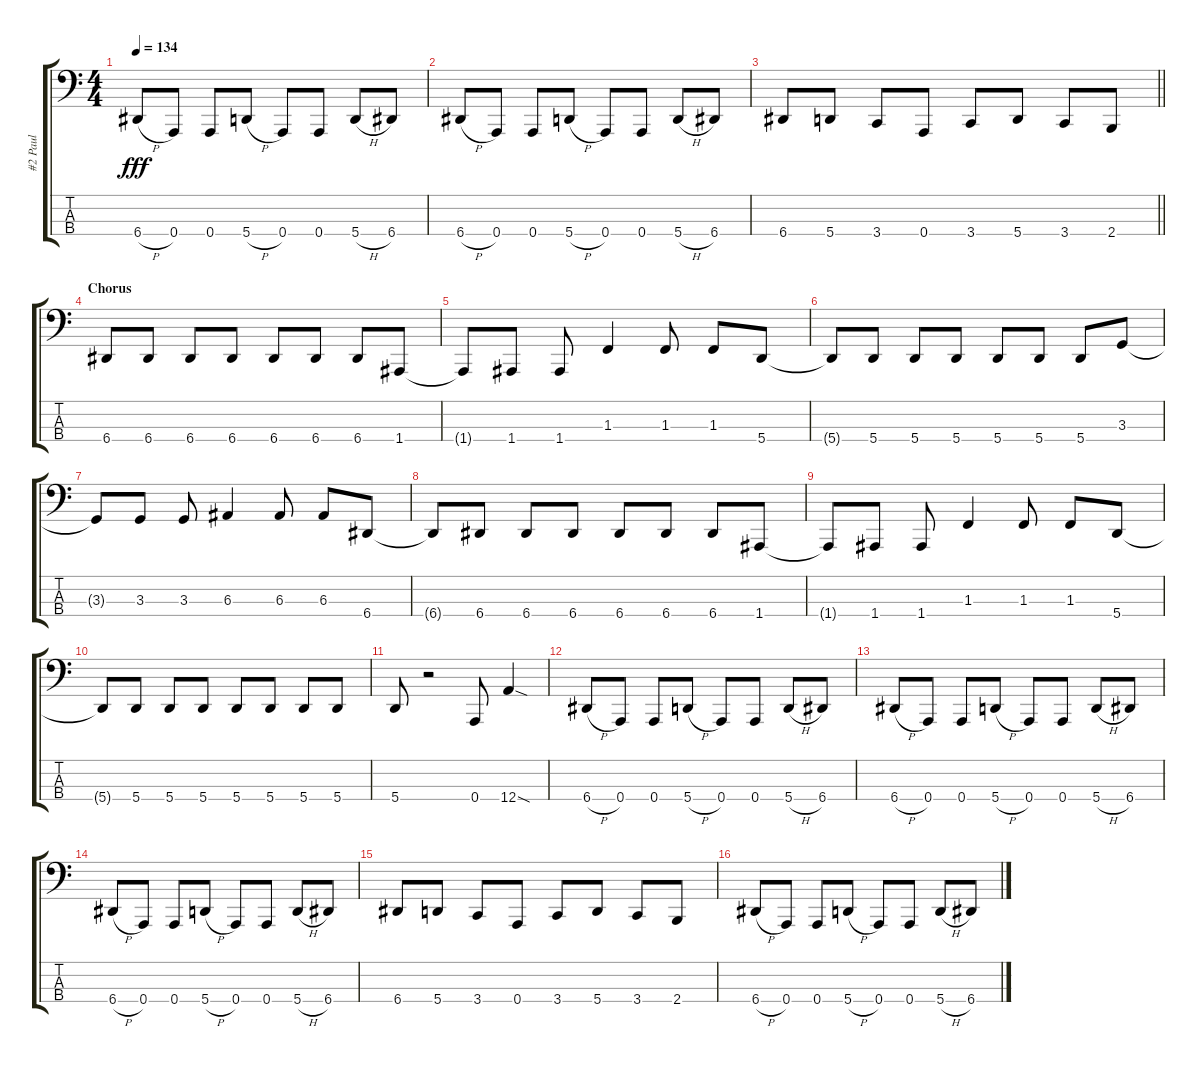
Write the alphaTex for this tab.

\track ("#2 Paul" "#2 Paul") {instrument electricbasspick}
\staff {score tabs}
\tuning (D2 A1 E1 A0) {hide}
\ts (4 4)
\tempo 134
\clef f4
\ks c
6.4{h}.8{dy fff} 0.4.8 0.4.8 5.4{h}.8 0.4.8 0.4.8 5.4{h}.8 6.4.8 |
6.4{h}.8 0.4.8 0.4.8 5.4{h}.8 0.4.8 0.4.8 5.4{h}.8 6.4.8 |
\barLineRight lightlight
6.4.8 5.4.8 3.4.8 0.4.8 3.4.8 5.4.8 3.4.8 2.4.8 |
\section ("" "Chorus")
6.4.8 6.4.8 6.4.8 6.4.8 6.4.8 6.4.8 6.4.8 1.4.8 |
1.4{t}.8 1.4.8 1.4.8 1.3.4 1.3.8 1.3.8 5.4.8 |
5.4{t}.8 5.4.8 5.4.8 5.4.8 5.4.8 5.4.8 5.4.8 3.3.8 |
3.3{t}.8 3.3.8 3.3.8 6.3.4 6.3.8 6.3.8 6.4.8 |
6.4{t}.8 6.4.8 6.4.8 6.4.8 6.4.8 6.4.8 6.4.8 1.4.8 |
1.4{t}.8 1.4.8 1.4.8 1.3.4 1.3.8 1.3.8 5.4.8 |
5.4{t}.8 5.4.8 5.4.8 5.4.8 5.4.8 5.4.8 5.4.8 5.4.8 |
5.4.8 r.2 0.4.8 12.4{sod}.4 |
6.4{h}.8 0.4.8 0.4.8 5.4{h}.8 0.4.8 0.4.8 5.4{h}.8 6.4.8 |
6.4{h}.8 0.4.8 0.4.8 5.4{h}.8 0.4.8 0.4.8 5.4{h}.8 6.4.8 |
6.4{h}.8 0.4.8 0.4.8 5.4{h}.8 0.4.8 0.4.8 5.4{h}.8 6.4.8 |
6.4.8 5.4.8 3.4.8 0.4.8 3.4.8 5.4.8 3.4.8 2.4.8 |
6.4{h}.8 0.4.8 0.4.8 5.4{h}.8 0.4.8 0.4.8 5.4{h}.8 6.4.8
